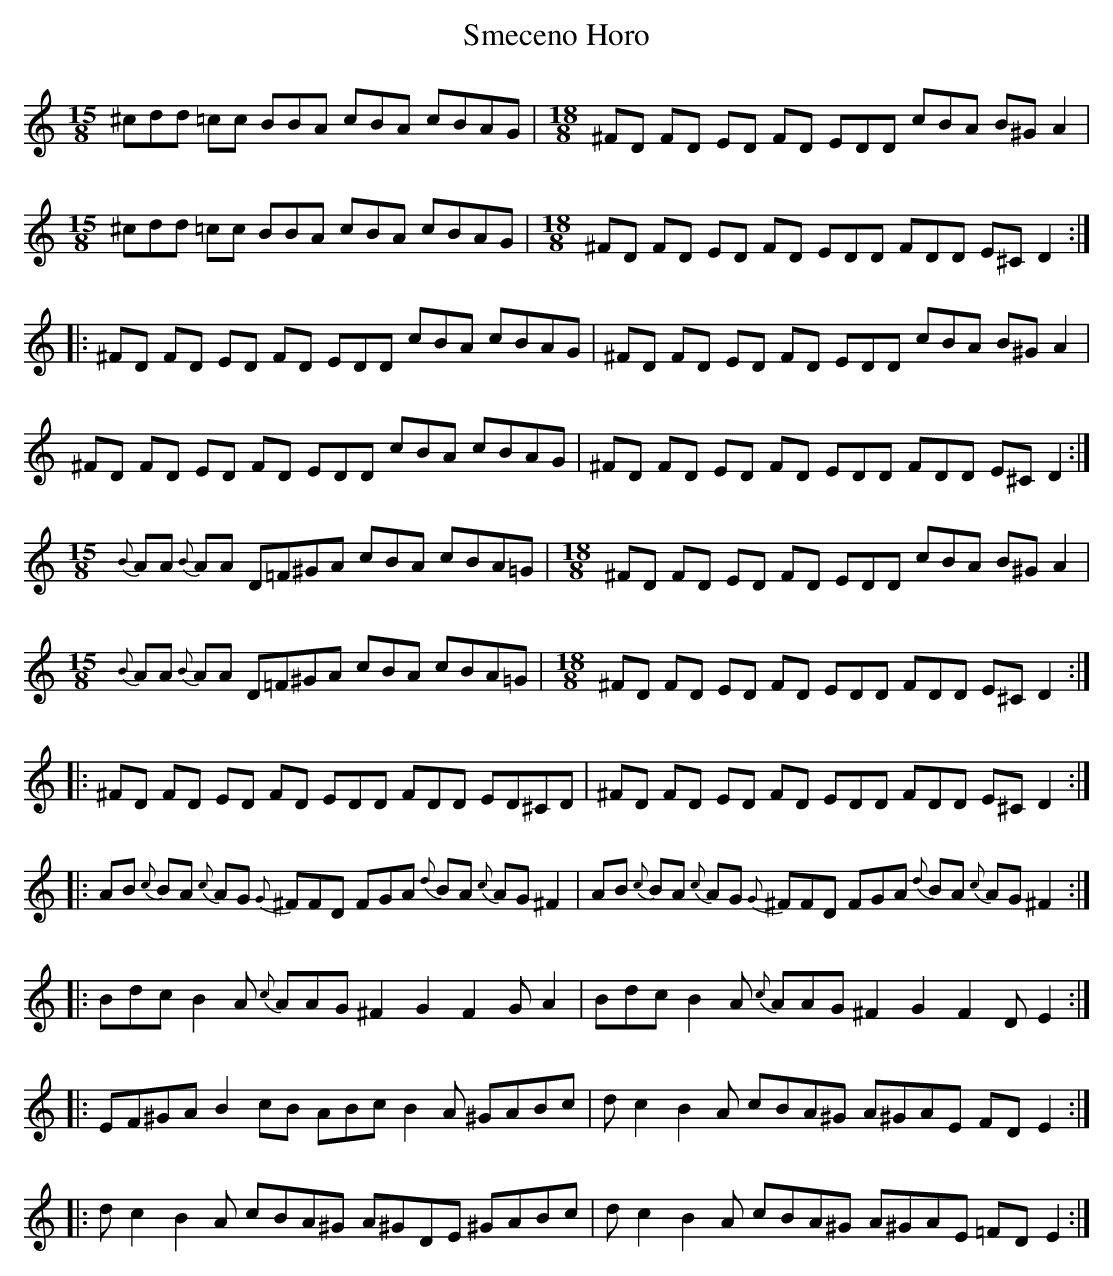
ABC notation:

X:1
T: Smeceno Horo
M: 4/4
L: 1/8
K: Dmix
M:15/8
K:C
^cdd =cc BBA cBA cBAG|[M:18/8] ^FD FD ED FD EDD cBA B^G A2|
[M:15/8] ^cdd =cc BBA cBA cBAG|[M:18/8] ^FD FD ED FD EDD FDD E^C D2:|
|:^FD FD ED FD EDD cBA cBAG|^FD FD ED FD EDD cBA B^G A2|
^FD FD ED FD EDD cBA cBAG|^FD FD ED FD EDD FDD E^C D2:|
[M:15/8] {B}AA {B}AA D=F^GA cBA cBA=G|[M:18/8] ^FD FD ED FD EDD cBA B^G A2|
[M:15/8]{B}AA {B}AA D=F^GA cBA cBA=G|[M:18/8] ^FD FD ED FD EDD FDD E^C D2:|
|:^FD FD ED FD EDD FDD ED^CD|^FD FD ED FD EDD FDD E^C D2:|
|:AB {c}BA {c}AG {G}^FFD FGA {d}BA {c}AG ^F2|AB {c}BA {c}AG {G}^FFD FGA {d}BA {c}AG ^F2:|
|:Bdc B2A {c}AAG ^F2 G2 F2 GA2|Bdc B2A {c}AAG ^F2 G2 F2 DE2:|
|:EF^GA B2 cB ABc B2A ^GABc|dc2 B2A cBA^G A^GAE FD E2:|
|:dc2 B2A cBA^G A^GDE ^GABc|dc2 B2A cBA^G A^GAE =FDE2:|
